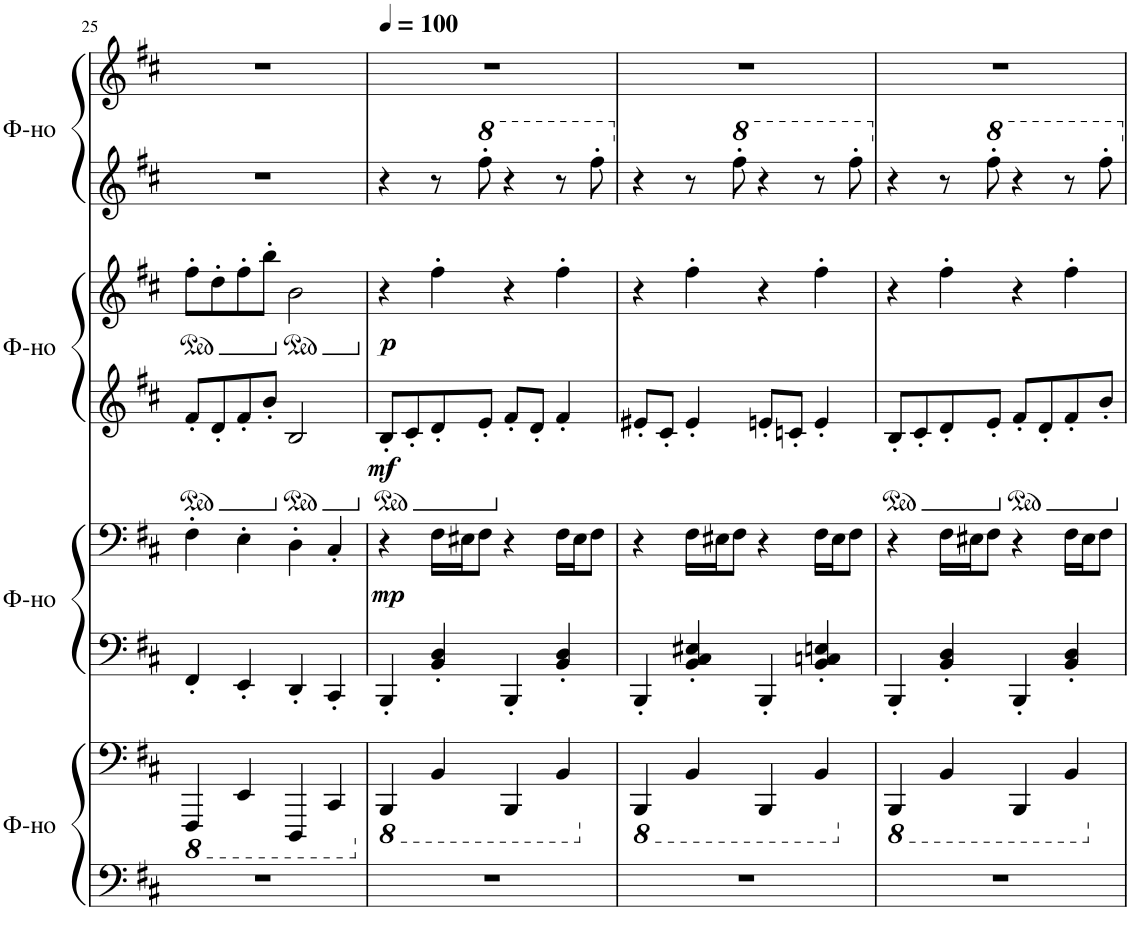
**kern	**kern	**kern	**kern	**dynam	**kern	**kern	**dynam	**kern	**kern
*part4	*part4	*part3	*part3	*part3	*part2	*part2	*part2	*part1	*part1
*staff8	*staff7	*staff6	*staff5	*staff5/6	*staff4	*staff3	*staff3/4	*staff2	*staff1
*I"Фортепиано	*	*I"Фортепиано	*	*	*I"Фортепиано	*	*	*I"Фортепиано	*
!!LO:PB:g=z
*clefF4	*clefF4	*clefF4	*clefF4	*	*clefG2	*clefG2	*	*clefG2	*clefG2
*k[f#c#]	*k[f#c#]	*k[f#c#]	*k[f#c#]	*	*k[f#c#]	*k[f#c#]	*	*k[f#c#]	*k[f#c#]
*M4/4	*M4/4	*M4/4	*M4/4	*	*M4/4	*M4/4	*	*M4/4	*M4/4
*met(c)	*met(c)	*met(c)	*met(c)	*	*met(c)	*met(c)	*	*met(c)	*met(c)
*	*8ba	*	*	*	*	*	*	*	*
*	*	*	*	*	*	*ped	*	*	*
=25	=25	=25	=25	=25	=25	=25	=25	=25	=25
1r	4FFFF#/	4FF#'/	4F#'\	.	8f#'/L	8ff#'\L	.	1r	1r
.	.	.	.	.	8d'/	8dd'\	.	.	.
.	4EEE/	4EE'/	4E'\	.	8f#'/	8ff#'\	.	.	.
.	.	.	.	.	8b'/J	8bb'\J	.	.	.
*	*	*	*	*	*	*Xped	*	*	*
*	*	*	*	*	*	*ped	*	*	*
.	4DDDD/	4DD'/	4D'\	.	2B/	2b\	.	.	.
.	4CCC#/	4CC#'/	4C#'/	.	.	.	.	.	.
=26	=26	=26	=26	=26	=26	=26	=26	=26	=26
*	*X8ba	*	*	*	*	*	*	*	*
*	*8ba	*	*	*	*	*	*	*	*
*	*	*	*	*	*	*Xped	*	*	*
*	*	*	*	*	*	*	*	*	*MM100
!	!	!	!	!LO:DY:b	!	!	!LO:DY:b=2	!	!
!	!	!	!	!	!	!	!LO:DY:n=1:b	!	!
1r	4BBBB/	4BBB'/	4r	mp	8B'/L	4r	mf p	4r	1r
.	.	.	.	.	8c#'/	.	.	.	.
.	4BBB/	4BB/' 4D/'	16F#\LL	.	8d'/	4ff#'\	.	8r	.
.	.	.	16E#X\J	.	.	.	.	.	.
*	*	*	*	*	*	*	*	*8va	*
.	.	.	8F#\J	.	8e'/J	.	.	8fff#'\	.
.	4BBBB/	4BBB'/	4r	.	8f#'/L	4r	.	4r	.
.	.	.	.	.	8d'/J	.	.	.	.
.	4BBB/	4BB/' 4D/'	16F#\LL	.	4f#'/	4ff#'\	.	8r	.
.	.	.	16E#\J	.	.	.	.	.	.
.	.	.	8F#\J	.	.	.	.	8fff#'\	.
=27	=27	=27	=27	=27	=27	=27	=27	=27	=27
*	*X8ba	*	*	*	*	*	*	*	*
*	*8ba	*	*	*	*	*	*	*	*
*	*	*	*	*	*	*	*	*X8va	*
1r	4BBBB/	4BBB'/	4r	.	8e#X'/L	4r	.	4r	1r
.	.	.	.	.	8c#'/J	.	.	.	.
.	4BBB/	4BB/' 4C#/' 4E#X/'	16F#\LL	.	4e#'/	4ff#'\	.	8r	.
.	.	.	16E#X\J	.	.	.	.	.	.
*	*	*	*	*	*	*	*	*8va	*
.	.	.	8F#\J	.	.	.	.	8fff#'\	.
.	4BBBB/	4BBB'/	4r	.	8en'/L	4r	.	4r	.
.	.	.	.	.	8cn'/J	.	.	.	.
.	4BBB/	4BB/' 4Cn/' 4En/'	16F#\LL	.	4e'/	4ff#'\	.	8r	.
.	.	.	16E#\J	.	.	.	.	.	.
.	.	.	8F#\J	.	.	.	.	8fff#'\	.
=28	=28	=28	=28	=28	=28	=28	=28	=28	=28
*	*X8ba	*	*	*	*	*	*	*	*
*	*8ba	*	*	*	*	*	*	*	*
*	*	*	*	*	*	*	*	*X8va	*
1r	4BBBB/	4BBB'/	4r	.	8B'/L	4r	.	4r	1r
.	.	.	.	.	8c#'/	.	.	.	.
.	4BBB/	4BB/' 4D/'	16F#\LL	.	8d'/	4ff#'\	.	8r	.
.	.	.	16E#X\J	.	.	.	.	.	.
*	*	*	*	*	*	*	*	*8va	*
.	.	.	8F#\J	.	8e'/J	.	.	8fff#'\	.
.	4BBBB/	4BBB'/	4r	.	8f#'/L	4r	.	4r	.
.	.	.	.	.	8d'/	.	.	.	.
.	4BBB/	4BB/' 4D/'	16F#\LL	.	8f#'/	4ff#'\	.	8r	.
.	.	.	16E#\J	.	.	.	.	.	.
.	.	.	8F#\J	.	8b'/J	.	.	8fff#'\	.
*	*X8ba	*	*	*	*	*	*	*	*
*	*	*	*	*	*	*	*	*X8va	*
=	=	=	=	=	=	=	=	=	=
*-	*-	*-	*-	*-	*-	*-	*-	*-	*-
